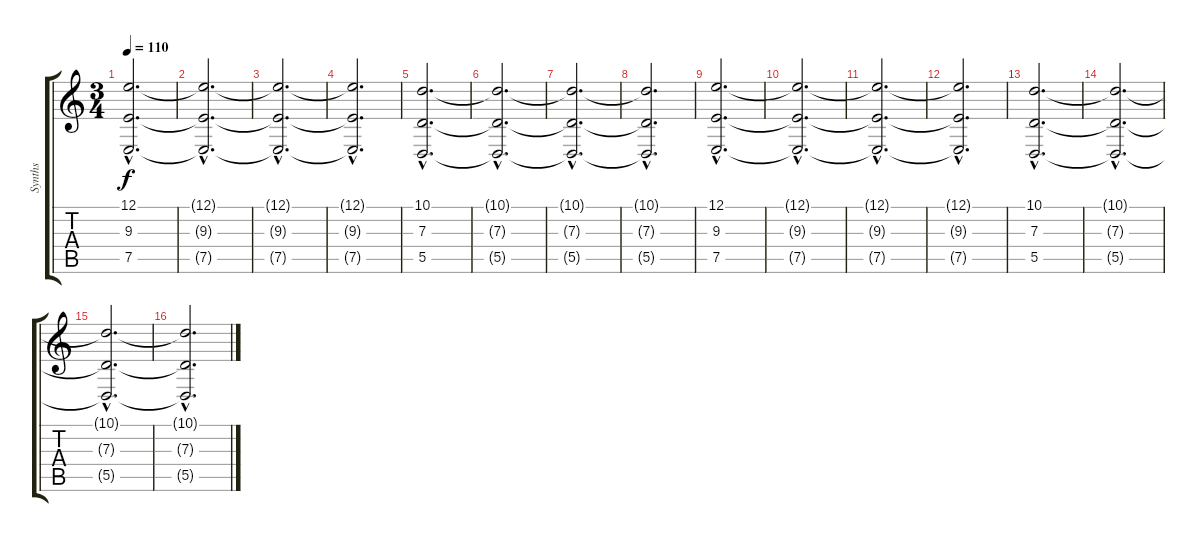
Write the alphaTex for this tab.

\track ("Synths" "Synths") {instrument synthstrings1}
\staff {score tabs}
\tuning (E4 B3 G3 D3 A2 E2) {hide}
\ts (3 4)
\tempo 110
\tempo 55
\tempo 110
\clef g2
\ks c
(12.1{hac} 9.3{hac} 7.5{hac}).2{d dy f instrument synthstrings1} |
(12.1{hac t} 9.3{hac t} 7.5{hac t}).2{d} |
(12.1{hac t} 9.3{hac t} 7.5{hac t}).2{d} |
(12.1{hac t} 9.3{hac t} 7.5{hac t}).2{d} |
(10.1{hac} 7.3{hac} 5.5{hac}).2{d} |
(10.1{hac t} 7.3{hac t} 5.5{hac t}).2{d} |
(10.1{hac t} 7.3{hac t} 5.5{hac t}).2{d} |
(10.1{hac t} 7.3{hac t} 5.5{hac t}).2{d} |
(12.1{hac} 9.3{hac} 7.5{hac}).2{d} |
(12.1{hac t} 9.3{hac t} 7.5{hac t}).2{d} |
(12.1{hac t} 9.3{hac t} 7.5{hac t}).2{d} |
(12.1{hac t} 9.3{hac t} 7.5{hac t}).2{d} |
(10.1{hac} 7.3{hac} 5.5{hac}).2{d} |
(10.1{hac t} 7.3{hac t} 5.5{hac t}).2{d} |
(10.1{hac t} 7.3{hac t} 5.5{hac t}).2{d} |
(10.1{hac t} 7.3{hac t} 5.5{hac t}).2{d}
